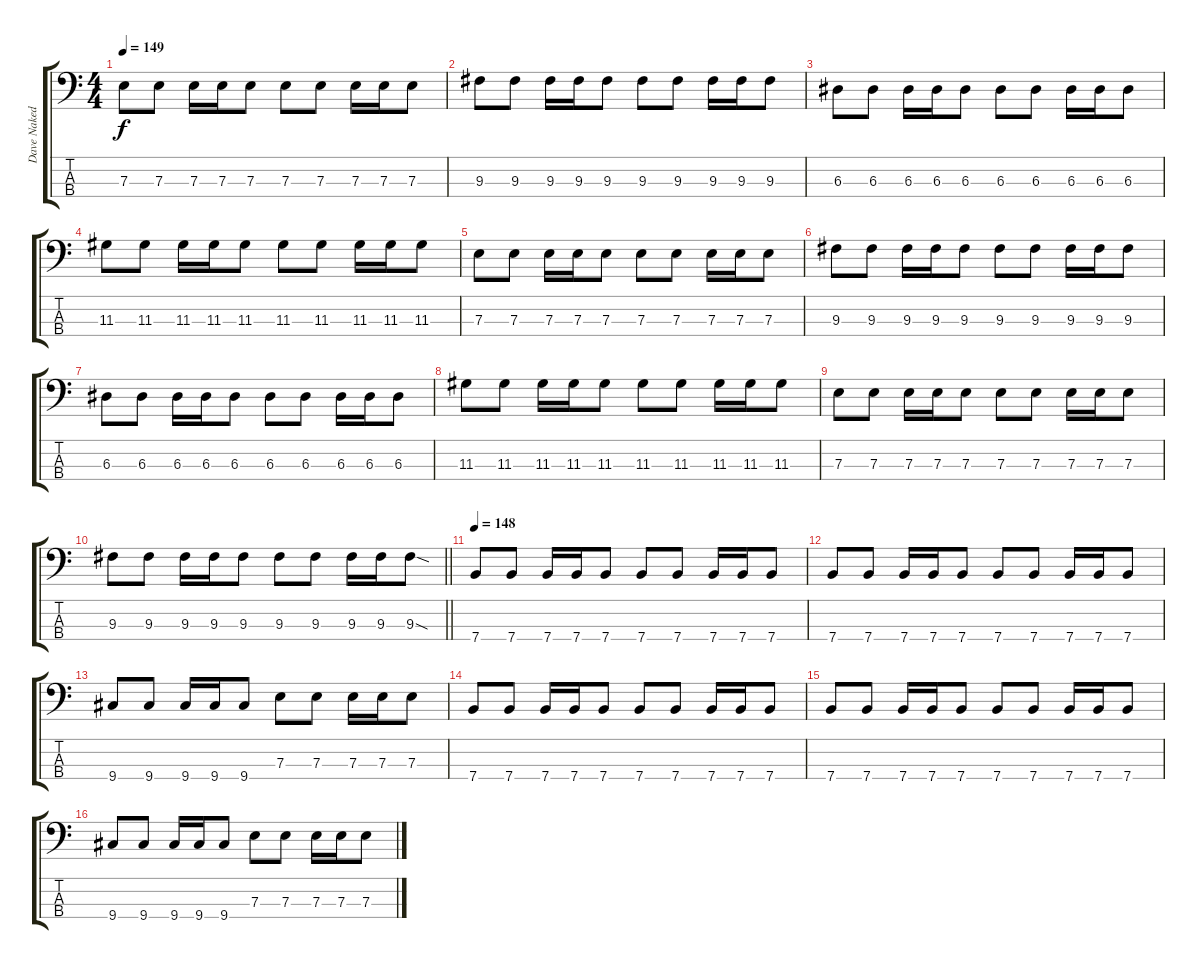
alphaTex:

\track ("Dave Naked" "Dave Naked") {instrument electricbasspick}
\staff {score tabs}
\tuning (G2 D2 A1 E1) {hide}
\ts (4 4)
\section ("" "")
\tempo 149
\clef f4
\ks c
7.3.8{dy f} 7.3.8 7.3.16 7.3.16 7.3.8 7.3.8 7.3.8 7.3.16 7.3.16 7.3.8 |
9.3.8 9.3.8 9.3.16 9.3.16 9.3.8 9.3.8 9.3.8 9.3.16 9.3.16 9.3.8 |
6.3.8 6.3.8 6.3.16 6.3.16 6.3.8 6.3.8 6.3.8 6.3.16 6.3.16 6.3.8 |
11.3.8 11.3.8 11.3.16 11.3.16 11.3.8 11.3.8 11.3.8 11.3.16 11.3.16 11.3.8 |
7.3.8 7.3.8 7.3.16 7.3.16 7.3.8 7.3.8 7.3.8 7.3.16 7.3.16 7.3.8 |
9.3.8 9.3.8 9.3.16 9.3.16 9.3.8 9.3.8 9.3.8 9.3.16 9.3.16 9.3.8 |
6.3.8 6.3.8 6.3.16 6.3.16 6.3.8 6.3.8 6.3.8 6.3.16 6.3.16 6.3.8 |
11.3.8 11.3.8 11.3.16 11.3.16 11.3.8 11.3.8 11.3.8 11.3.16 11.3.16 11.3.8 |
7.3.8 7.3.8 7.3.16 7.3.16 7.3.8 7.3.8 7.3.8 7.3.16 7.3.16 7.3.8 |
\barLineRight lightlight
9.3.8 9.3.8 9.3.16 9.3.16 9.3.8 9.3.8 9.3.8 9.3.16 9.3.16 9.3{sod}.8 |
\section ("" "")
\tempo 148
7.4.8 7.4.8 7.4.16 7.4.16 7.4.8 7.4.8 7.4.8 7.4.16 7.4.16 7.4.8 |
7.4.8 7.4.8 7.4.16 7.4.16 7.4.8 7.4.8 7.4.8 7.4.16 7.4.16 7.4.8 |
9.4.8 9.4.8 9.4.16 9.4.16 9.4.8 7.3.8 7.3.8 7.3.16 7.3.16 7.3.8 |
7.4.8 7.4.8 7.4.16 7.4.16 7.4.8 7.4.8 7.4.8 7.4.16 7.4.16 7.4.8 |
7.4.8 7.4.8 7.4.16 7.4.16 7.4.8 7.4.8 7.4.8 7.4.16 7.4.16 7.4.8 |
9.4.8 9.4.8 9.4.16 9.4.16 9.4.8 7.3.8 7.3.8 7.3.16 7.3.16 7.3.8
